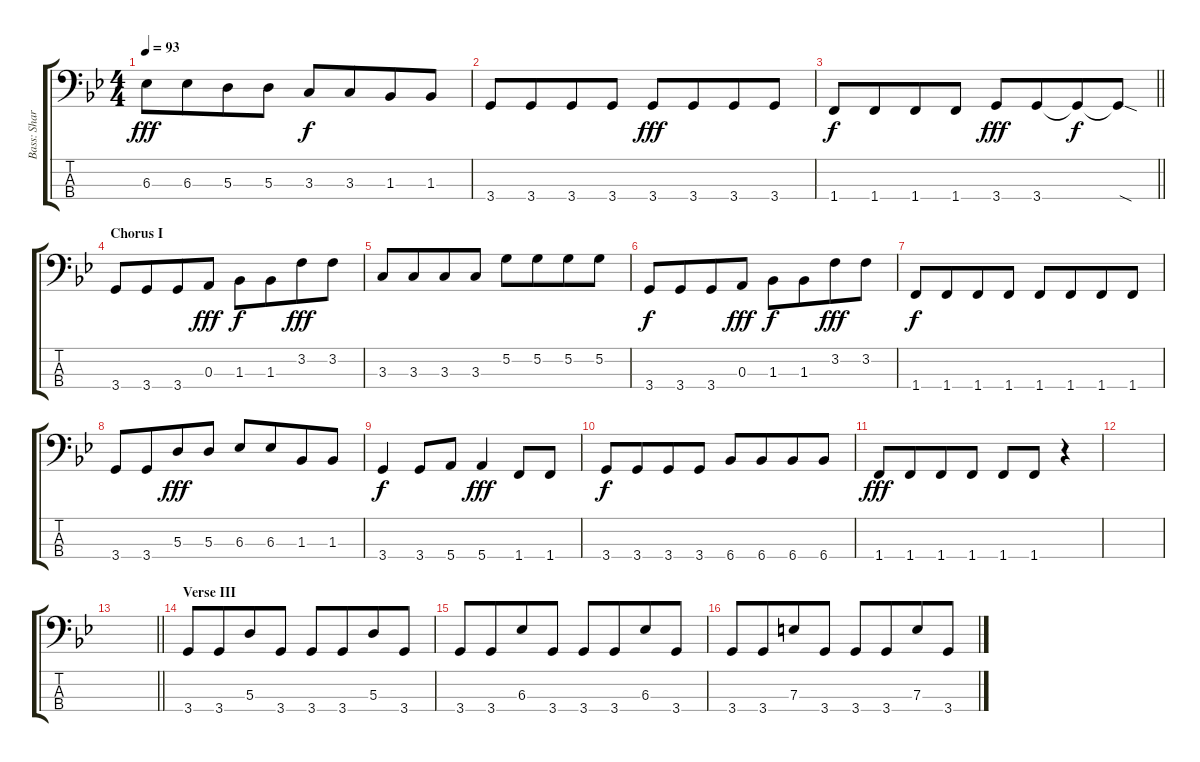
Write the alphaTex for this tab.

\track ("Bass: Share" "Bass: Shar") {instrument electricbassfinger}
\staff {score tabs}
\tuning (G2 D2 A1 E1) {hide}
\ts (4 4)
\tempo 93
\clef f4
\ks bb
6.3.8{dy fff} 6.3.8{beam merge} 5.3.8 5.3.8 3.3.8{dy f} 3.3.8{beam merge} 1.3.8 1.3.8 |
3.4.8 3.4.8{beam merge} 3.4.8 3.4.8{beam split} 3.4.8{dy fff} 3.4.8{beam merge} 3.4.8 3.4.8 |
\barLineRight lightlight
1.4.8{dy f} 1.4.8{beam merge} 1.4.8 1.4.8{beam split} 3.4.8{dy fff} 3.4.8{beam merge} 3.4{t}.8{dy f} 3.4{sod t}.8 |
\section ("" "Chorus I")
3.4.8 3.4.8{beam merge} 3.4.8 0.3.8{dy fff beam split} 1.3.8{dy f} 1.3.8{beam merge} 3.2.8{dy fff} 3.2.8 |
3.3.8 3.3.8{beam merge} 3.3.8 3.3.8{beam split} 5.2.8 5.2.8{beam merge} 5.2.8 5.2.8 |
3.4.8{dy f} 3.4.8{beam merge} 3.4.8 0.3.8{dy fff beam split} 1.3.8{dy f} 1.3.8{beam merge} 3.2.8{dy fff} 3.2.8 |
1.4.8{dy f} 1.4.8{beam merge} 1.4.8 1.4.8{beam split} 1.4.8 1.4.8{beam merge} 1.4.8 1.4.8 |
3.4.8 3.4.8{beam merge} 5.3.8{dy fff} 5.3.8{beam split} 6.3.8 6.3.8{beam merge} 1.3.8 1.3.8 |
3.4.4{dy f} 3.4.8 5.4.8 5.4.4{dy fff} 1.4.8 1.4.8 |
3.4.8{dy f} 3.4.8{beam merge} 3.4.8 3.4.8{beam split} 6.4.8 6.4.8{beam merge} 6.4.8 6.4.8 |
1.4.8{dy fff} 1.4.8{beam merge} 1.4.8 1.4.8{beam split} 1.4.8 1.4.8{beam merge} r.4 |
|
\barLineRight lightlight
|
\section ("" "Verse III")
3.4.8 3.4.8{beam merge} 5.3.8 3.4.8 3.4.8 3.4.8{beam merge} 5.3.8 3.4.8 |
3.4.8 3.4.8{beam merge} 6.3.8 3.4.8 3.4.8 3.4.8{beam merge} 6.3.8 3.4.8 |
3.4.8 3.4.8{beam merge} 7.3.8 3.4.8 3.4.8 3.4.8{beam merge} 7.3.8 3.4.8
